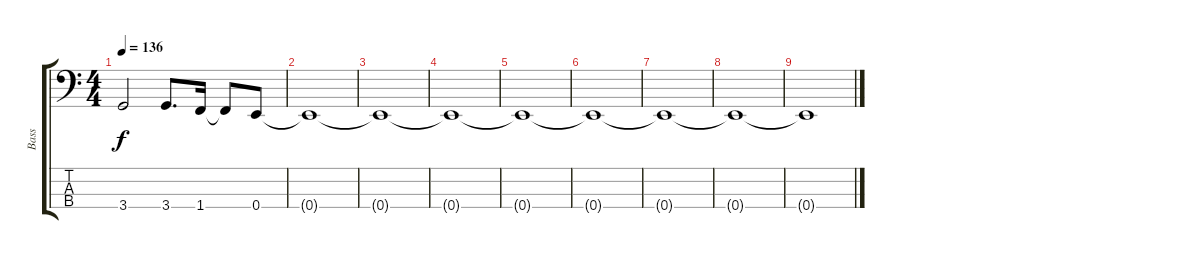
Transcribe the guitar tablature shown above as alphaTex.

\track ("Bass" "Bass") {instrument electricbassfinger}
\staff {score tabs}
\tuning (G2 D2 A1 E1) {hide}
\ts (4 4)
\tempo 136
\clef f4
\ks c
3.4{t}.2{dy f} 3.4.8{d} 1.4.16 1.4{t}.8 0.4.8 |
0.4{t}.1 |
0.4{t}.1 |
0.4{t}.1 |
0.4{t}.1 |
0.4{t}.1 |
0.4{t}.1 |
0.4{t}.1 |
0.4{t}.1
